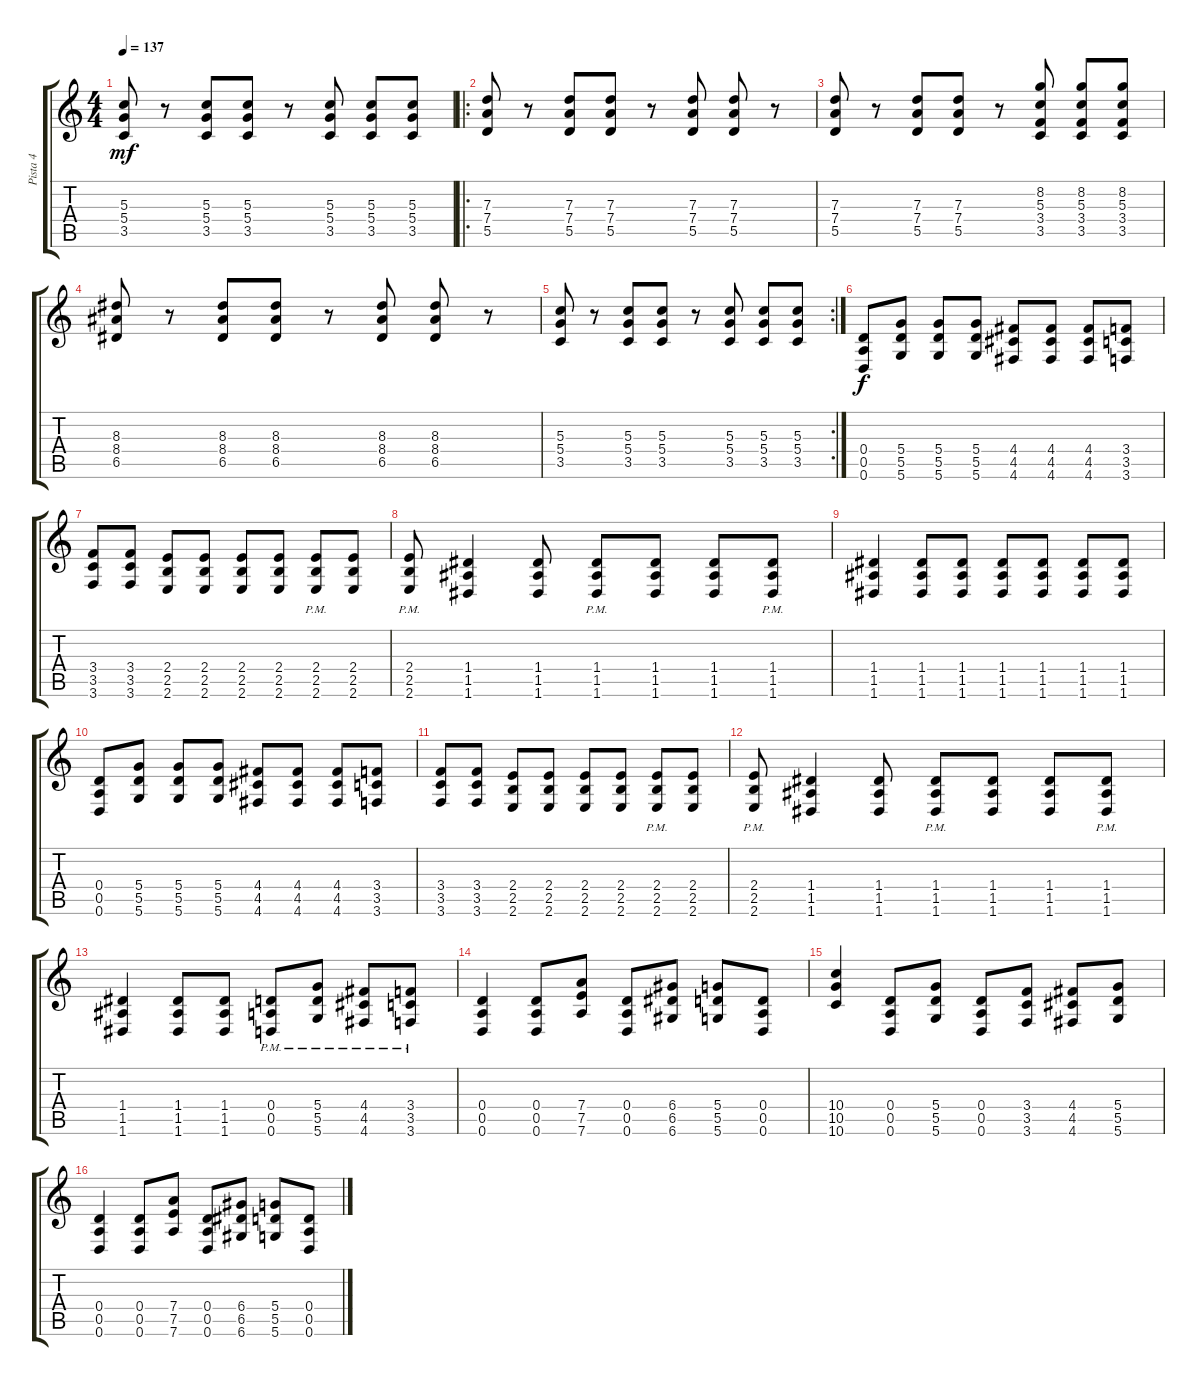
\track ("Pista 4" "Pista 4") {instrument distortionguitar}
\staff {score tabs}
\tuning (E4 B3 G3 D3 A2 D2) {hide}
\ts (4 4)
\tempo 137
\clef g2
\ks c
(5.3 5.4 3.5).8{dy mf} r.8 (5.3 5.4 3.5).8 (5.3 5.4 3.5).8 r.8 (5.3 5.4 3.5).8 (5.3 5.4 3.5).8 (5.3 5.4 3.5).8 |
\ro
(7.3 7.4 5.5).8 r.8 (7.3 7.4 5.5).8 (7.3 7.4 5.5).8 r.8 (7.3 7.4 5.5).8 (7.3 7.4 5.5).8 r.8 |
(7.3 7.4 5.5).8 r.8 (7.3 7.4 5.5).8 (7.3 7.4 5.5).8 r.8 (8.2 5.3 3.4 3.5).8 (8.2 5.3 3.4 3.5).8 (8.2 5.3 3.4 3.5).8 |
(8.3 8.4 6.5).8 r.8 (8.3 8.4 6.5).8 (8.3 8.4 6.5).8 r.8 (8.3 8.4 6.5).8 (8.3 8.4 6.5).8 r.8 |
\rc 2
(5.3 5.4 3.5).8 r.8 (5.3 5.4 3.5).8 (5.3 5.4 3.5).8 r.8 (5.3 5.4 3.5).8 (5.3 5.4 3.5).8 (5.3 5.4 3.5).8 |
(0.4 0.5 0.6).8{dy f} (5.4 5.5 5.6).8 (5.4 5.5 5.6).8 (5.4 5.5 5.6).8 (4.4 4.5 4.6).8 (4.4 4.5 4.6).8 (4.4 4.5 4.6).8 (3.4 3.5 3.6).8 |
(3.4 3.5 3.6).8 (3.4 3.5 3.6).8 (2.4 2.5 2.6).8 (2.4 2.5 2.6).8 (2.4 2.5 2.6).8 (2.4 2.5 2.6).8 (2.4{pm} 2.5{pm} 2.6{pm}).8 (2.4 2.5 2.6).8 |
(2.4{pm} 2.5{pm} 2.6{pm}).8 (1.4 1.5 1.6).4 (1.4 1.5 1.6).8 (1.4{pm} 1.5{pm} 1.6{pm}).8 (1.4 1.5 1.6).8 (1.4 1.5 1.6).8 (1.4{pm} 1.5{pm} 1.6{pm}).8 |
(1.4 1.5 1.6).4 (1.4 1.5 1.6).8 (1.4 1.5 1.6).8 (1.4 1.5 1.6).8 (1.4 1.5 1.6).8 (1.4 1.5 1.6).8 (1.4 1.5 1.6).8 |
(0.4 0.5 0.6).8 (5.4 5.5 5.6).8 (5.4 5.5 5.6).8 (5.4 5.5 5.6).8 (4.4 4.5 4.6).8 (4.4 4.5 4.6).8 (4.4 4.5 4.6).8 (3.4 3.5 3.6).8 |
(3.4 3.5 3.6).8 (3.4 3.5 3.6).8 (2.4 2.5 2.6).8 (2.4 2.5 2.6).8 (2.4 2.5 2.6).8 (2.4 2.5 2.6).8 (2.4{pm} 2.5{pm} 2.6{pm}).8 (2.4 2.5 2.6).8 |
(2.4{pm} 2.5{pm} 2.6{pm}).8 (1.4 1.5 1.6).4 (1.4 1.5 1.6).8 (1.4{pm} 1.5{pm} 1.6{pm}).8 (1.4 1.5 1.6).8 (1.4 1.5 1.6).8 (1.4{pm} 1.5{pm} 1.6{pm}).8 |
(1.4 1.5 1.6).4 (1.4 1.5 1.6).8 (1.4 1.5 1.6).8 (0.4{pm} 0.5{pm} 0.6{pm}).8 (5.4{pm} 5.5{pm} 5.6{pm}).8 (4.4{pm} 4.5{pm} 4.6{pm}).8 (3.4{pm} 3.5{pm} 3.6{pm}).8 |
(0.4 0.5 0.6).4 (0.4 0.5 0.6).8 (7.4 7.5 7.6).8 (0.4 0.5 0.6).8 (6.4 6.5 6.6).8 (5.4 5.5 5.6).8 (0.4 0.5 0.6).8 |
(10.4 10.5 10.6).4 (0.4 0.5 0.6).8 (5.4 5.5 5.6).8 (0.4 0.5 0.6).8 (3.4 3.5 3.6).8 (4.4 4.5 4.6).8 (5.4 5.5 5.6).8 |
(0.4 0.5 0.6).4 (0.4 0.5 0.6).8 (7.4 7.5 7.6).8 (0.4 0.5 0.6).8 (6.4 6.5 6.6).8 (5.4 5.5 5.6).8 (0.4 0.5 0.6).8
